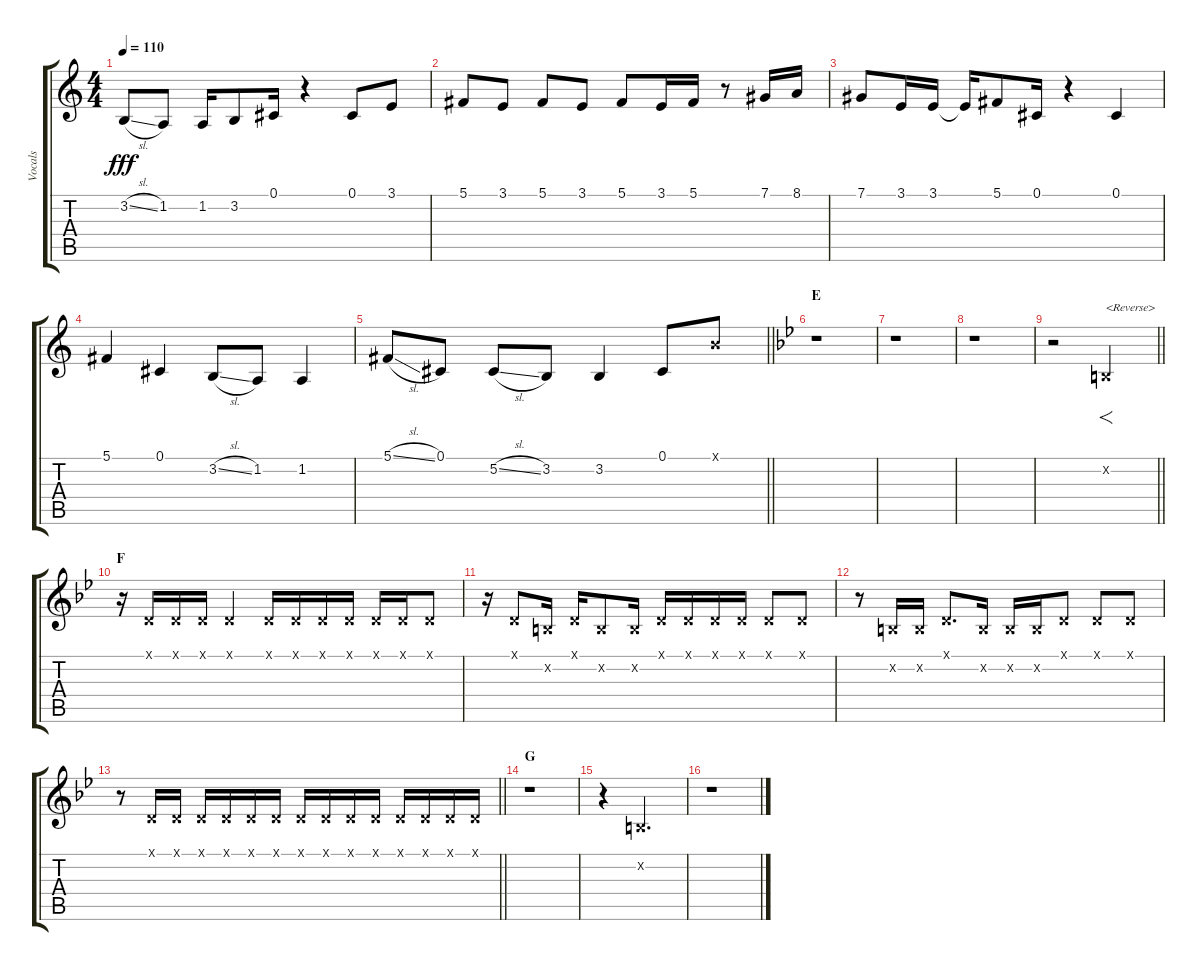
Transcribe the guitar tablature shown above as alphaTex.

\track ("Vocals" "Vocals") {instrument voiceoohs}
\staff {score tabs}
\tuning (Db4 Ab3 E3 B2 Gb2 B1) {hide}
\ts (4 4)
\tempo 110
\clef g2
\ks c
3.2{sl}.8{dy fff} 1.2.8 1.2.16 3.2.8 0.1.16 r.4 0.1.8 3.1.8 |
5.1.8 3.1.8 5.1.8 3.1.8 5.1.8 3.1.16 5.1.16 r.8 7.1.16 8.1.16 |
7.1.8 3.1.16 3.1.16 3.1{t}.16 5.1.8 0.1.16 r.4 0.1.4 |
5.1.4 0.1.4 3.2{sl}.8 1.2.8 1.2.4 |
\barLineRight lightlight
5.1{sl}.8 0.1.8 5.2{sl}.8 3.2.8 3.2.4 0.1.8 10.1{x}.8 |
\section ("" "E")
\ks bb
r.1 |
r.1 |
r.1 |
\barLineRight lightlight
r.2 3.2{x}.2{f txt "<Reverse>"} |
\section ("" "F")
r.16 1.1{x}.16 1.1{x}.16 1.1{x}.16 1.1{x}.4 1.1{x}.16 1.1{x}.16 1.1{x}.16 1.1{x}.16 1.1{x}.16 1.1{x}.16 1.1{x}.8 |
r.16 1.1{x}.8 3.2{x}.16 1.1{x}.16 3.2{x}.8 3.2{x}.16 1.1{x}.16 1.1{x}.16 1.1{x}.16 1.1{x}.16 1.1{x}.8 1.1{x}.8 |
r.8 3.2{x}.16 3.2{x}.16 1.1{x}.8{d} 3.2{x}.16 3.2{x}.16 3.2{x}.16 1.1{x}.8 1.1{x}.8 1.1{x}.8 |
\barLineRight lightlight
r.8 1.1{x}.16 1.1{x}.16 1.1{x}.16 1.1{x}.16 1.1{x}.16 1.1{x}.16 1.1{x}.16 1.1{x}.16 1.1{x}.16 1.1{x}.16 1.1{x}.16 1.1{x}.16 1.1{x}.16 1.1{x}.16 |
\section ("" "G")
r.1 |
r.4 3.2{x}.2{d} |
r.1
